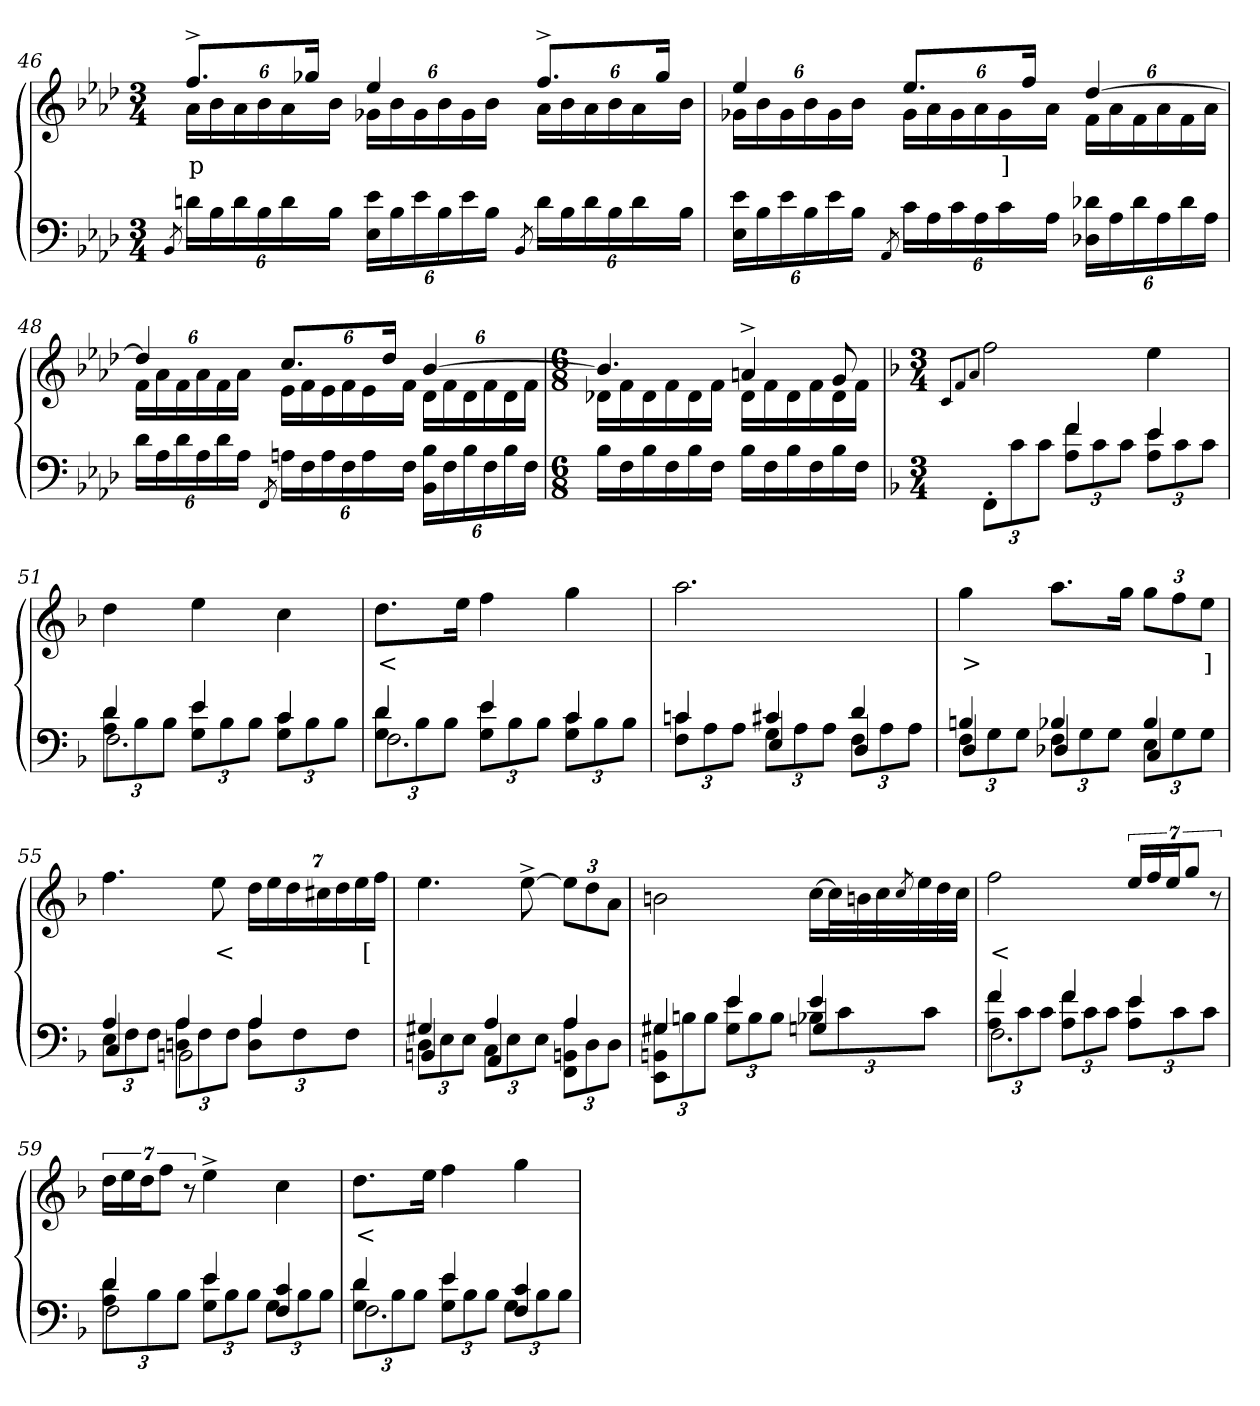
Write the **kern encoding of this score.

**kern	**kern	**text
*part2	*part1	*part1
*staff2	*staff1	*staff1
*clefF4	*clefG2	*
*k[b-e-a-d-]	*k[b-e-a-d-]	*
*M3/4	*M3/4	*
=46	=46	=46
8qBB-/	.	.
*	*^	*
24dnLL	8.ff^>L	24a-LL	p
24B-	.	24b-	.
24d	.	24a-	.
24B-	.	24b-	.
24d	.	24a-	.
.	16gg-XJk	.	.
24B-JJ	.	24b-JJ	.
24e- 24E-LL	4ee-	24g-LL	.
24B-	.	24b-	.
24e-	.	24g-	.
24B-	.	24b-	.
24e-	.	24g-	.
24B-JJ	.	24b-JJ	.
8qBB-/	.	.	.
24dLL	8.ff^>L	24a-LL	.
24B-	.	24b-	.
24d	.	24a-	.
24B-	.	24b-	.
24d	.	24a-	.
.	16gg-Jk	.	.
24B-JJ	.	24b-JJ	.
=47	=47	=47	=47
24e- 24E-LL	4ee-	24g-XLL	.
24B-	.	24b-	.
24e-	.	24g-	.
24B-	.	24b-	.
24e-	.	24g-	.
24B-JJ	.	24b-JJ	.
8qAA-/	.	.	.
24cLL	8.ee-L	24g-LL	.
24A-	.	24a-	.
24c	.	24g-	.
24A-	.	24a-	.
24c	.	24g-	]
.	16ffJk	.	.
24A-JJ	.	24a-JJ	.
24d-X 24D-XLL	[4dd-	24fLL	.
24A-	.	24a-	.
24d-	.	24f	.
24A-	.	24a-	.
24d-	.	24f	.
24A-JJ	.	24a-JJ	.
=48	=48	=48	=48
24d-LL	4dd-]	24fLL	.
24A-	.	24a-	.
24d-	.	24f	.
24A-	.	24a-	.
24d-	.	24f	.
24A-JJ	.	24a-JJ	.
8qFF/	.	.	.
24AnLL	8.ccL	24e-LL	.
24F	.	24f	.
24A	.	24e-	.
24F	.	24f	.
24A	.	24e-	.
.	16dd-Jk	.	.
24FJJ	.	24fJJ	.
24B- 24BB-LL	[4b-	24d-LL	.
24F	.	24f	.
24B-	.	24d-	.
24F	.	24f	.
24B-	.	24d-	.
24FJJ	.	24fJJ	.
=49	=49	=49	=49
*M6/8	*M6/8	*	*
16B-LL	4.b-]	16d-XLL	.
16F	.	16f	.
16B-	.	16d-	.
16F	.	16f	.
16B-	.	16d-	.
16FJJ	.	16fJJ	.
16B-LL	4an^>	16d-LL	.
16F	.	16f	.
16B-	.	16d-	.
16F	.	16f	.
16B-	8g	16d-	.
16FJJ	.	16fJJ	.
*	*v	*v	*
*k[]	*k[]	*
=50	=50	=50
*k[b-]	*k[b-]	*
*M3/4	*M3/4	*
.	8qc/L	.
.	8qf/	.
.	8qa/J	.
*^	*	*
4ryy	12FF'>L	2ff	.
.	12c	.	.
.	12cJ	.	.
4f	12A 12fL	.	.
.	12c	.	.
.	12cJ	.	.
4e	12A 12eL	4ee	.
.	12c	.	.
.	12cJ	.	.
=51	=51	=51	=51
*	*^	*	*
4d	12A 12dL	2.F\	4dd	.
.	12B-	.	.	.
.	12B-J	.	.	.
4e	12G 12eL	.	4ee	.
.	12B-	.	.	.
.	12B-J	.	.	.
4c	12G 12cL	.	4cc	.
.	12B-	.	.	.
.	12B-J	.	.	.
=52	=52	=52	=52	=52
4d	12G 12dL	2.F\	8.ddL	<
.	12B-	.	.	.
.	12B-J	.	.	.
.	.	.	16eeJk	.
4e	12G 12eL	.	4ff	.
.	12B-	.	.	.
.	12B-J	.	.	.
4c	12G 12cL	.	4gg	.
.	12B-	.	.	.
.	12B-J	.	.	.
=53	=53	=53	=53	=53
4c	12F 12cnL	4ryy	2.aa	.
.	12A	.	.	.
.	12AJ	.	.	.
4c#X	12GL	4E/	.	.
.	12A	.	.	.
.	12AJ	.	.	.
4d	12FL	4D/	.	.
.	12A	.	.	.
.	12AJ	.	.	.
=54	=54	=54	=54	=54
4Bn	12FL	4D/	4gg	>
.	12G	.	.	.
.	12GJ	.	.	.
4B-X	12FL	4D-X/	8.aaL	.
.	12G	.	.	.
.	12GJ	.	.	.
.	.	.	16ggJk	.
4B-	12EL	4C/	12ggL	.
.	12G	.	12ff	.
.	12GJ	.	12eeJ	]
=55	=55	=55	=55	=55
4A	12EL	4C/	4.ff	.
.	12F	.	.	.
.	12FJ	.	.	.
4A	12Dn 12AL	2BBn\	.	.
.	12F	.	.	.
.	.	.	8ee	<
.	12FJ	.	.	.
4A	12D 12AL	.	28ddLL	.
.	.	.	28ee	.
.	.	.	28dd	.
.	12F	.	.	.
.	.	.	28cc#X	.
.	.	.	28dd	.
.	12FJ	.	.	.
.	.	.	28ee	.
.	.	.	28ffJJ	[
=56	=56	=56	=56	=56
4G#X	12DL	4BBn/	4.ee	.
.	12E	.	.	.
.	12EJ	.	.	.
4A	12CL	4AA/	.	.
.	12E	.	.	.
.	.	.	[8ee^>	.
.	12EJ	.	.	.
4A	12BBn 12FF 12AL	4ryy	12eeL]	.
.	12D	.	12dd	.
.	12DJ	.	12aJ	.
=57	=57	=57	=57	=57
4G#X	12BBn 12EE 12G#L	2ryy	2bn	.
.	12Bn	.	.	.
.	12BJ	.	.	.
4e	12G# 12eL	.	.	.
.	12B	.	.	.
.	12BJ	.	.	.
4e	12B-XL	4Gn/	[16ccL	.
.	.	.	32ccL]	.
.	12c	.	.	.
.	.	.	32bn	.
.	.	.	32cc	.
.	.	.	8qcc/	.
.	.	.	32ee	.
.	12cJ	.	.	.
.	.	.	32dd	.
.	.	.	32ccJJ	.
=58	=58	=58	=58	=58
4f	12A 12fL	2.F\	2ff	<
.	12c	.	.	.
.	12cJ	.	.	.
4f	12A 12fL	.	.	.
.	12c	.	.	.
.	12cJ	.	.	.
4e	12A 12eL	.	28ee/LL	.
.	.	.	28ff	.
.	.	.	28eeJ	.
.	12c	.	.	.
.	.	.	14ggJ	.
.	12cJ	.	.	.
.	.	.	14r	.
=59	=59	=59	=59	=59
4d	12A 12dL	2F\	28ddLL	.
.	.	.	28ee	.
.	.	.	28ddJ	.
.	12B-	.	.	.
.	.	.	14ffJ	.
.	12B-J	.	.	.
.	.	.	14r	.
4e	12G 12eL	.	4ee^>	.
.	12B-	.	.	.
.	12B-J	.	.	.
4c 4F/	12GL	4ryy	4cc	.
.	12B-	.	.	.
.	12B-J	.	.	.
=60	=60	=60	=60	=60
4d	12G 12dL	2.F\	8.ddL	<
.	12B-	.	.	.
.	12B-J	.	.	.
.	.	.	16eeJk	.
4e	12G 12eL	.	4ff	.
.	12B-	.	.	.
.	12B-J	.	.	.
4F 4c	12GL	.	4gg	.
.	12B-	.	.	.
.	12B-J	.	.	.
*v	*v	*v	*	*
=	=	=
*-	*-	*-
